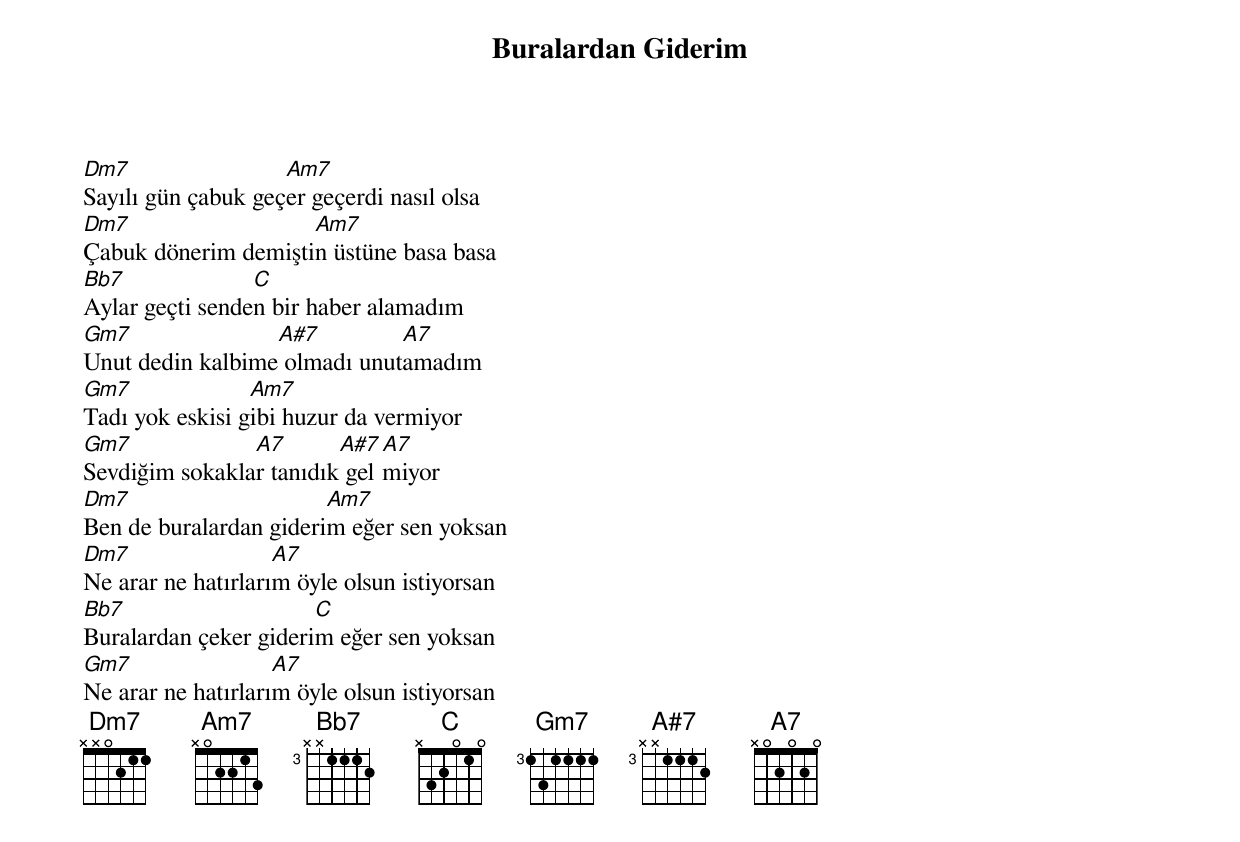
{title: Buralardan Giderim}
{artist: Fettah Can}

Dm7                 Am7
Sayılı gün çabuk geçer geçerdi nasıl olsa
Dm7                  Am7
Çabuk dönerim demiştin üstüne basa basa
Bb7              C
Aylar geçti senden bir haber alamadım
Gm7               A#7         A7
Unut dedin kalbime olmadı unutamadım
Gm7              Am7
Tadı yok eskisi gibi huzur da vermiyor
Gm7             A7       A#7 A7
Sevdiğim sokaklar tanıdık gelmiyor
Dm7                     Am7
Ben de buralardan giderim eğer sen yoksan
Dm7                 A7
Ne arar ne hatırlarım öyle olsun istiyorsan
Bb7                    C
Buralardan çeker giderim eğer sen yoksan
Gm7                 A7
Ne arar ne hatırlarım öyle olsun istiyorsan
